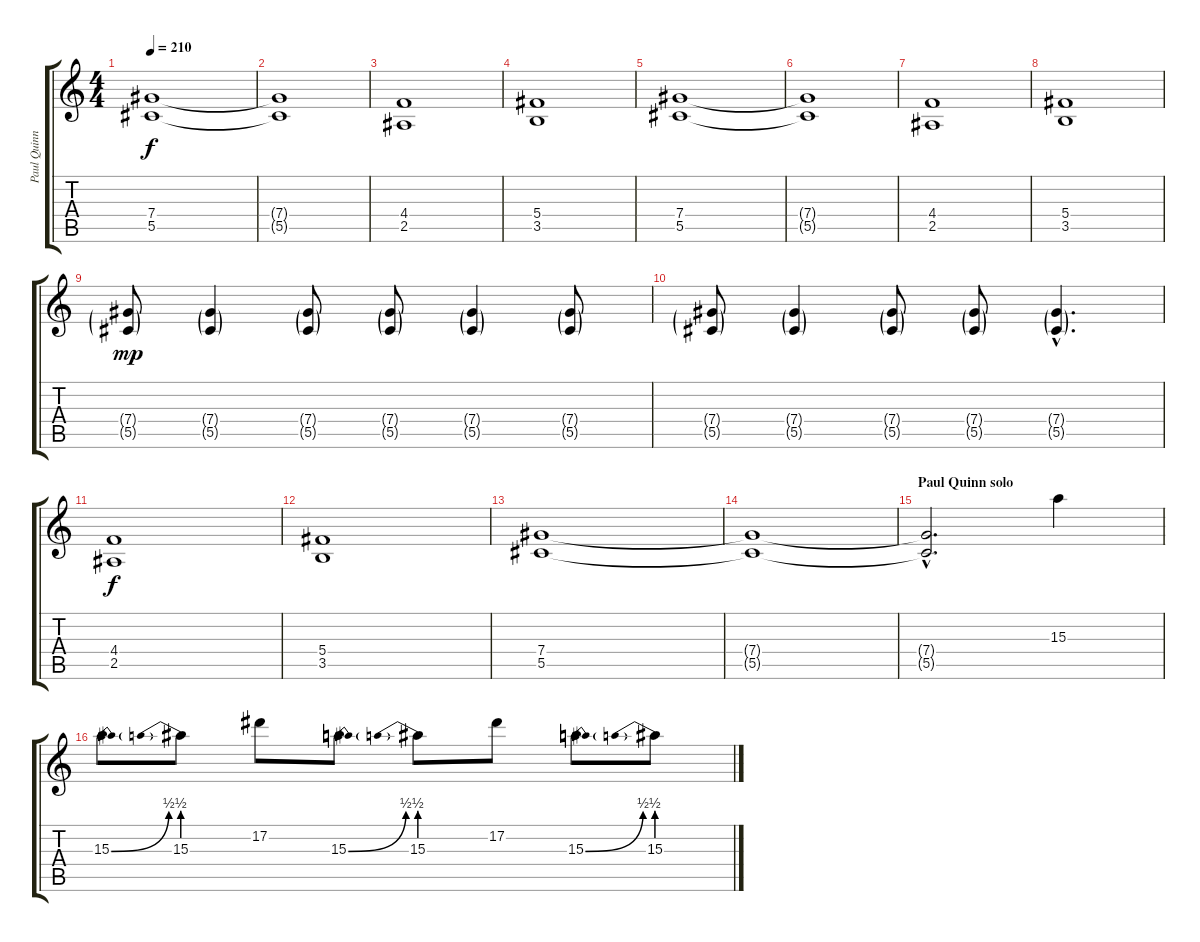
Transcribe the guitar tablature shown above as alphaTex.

\track ("Paul Quinn" "Paul Quinn") {instrument distortionguitar}
\staff {score tabs}
\tuning (Eb4 Bb3 Gb3 Db3 Ab2 Eb2) {hide}
\ts (4 4)
\tempo 210
\clef g2
\ks c
(7.4 5.5).1{dy f} |
(7.4{t} 5.5{t}).1 |
(4.4 2.5).1 |
(5.4 3.5).1 |
(7.4 5.5).1 |
(7.4{t} 5.5{t}).1 |
(4.4 2.5).1 |
(5.4 3.5).1 |
(7.4{g} 5.5{g}).8{dy mp} (7.4{g} 5.5{g}).4 (7.4{g} 5.5{g}).8 (7.4{g} 5.5{g}).8 (7.4{g} 5.5{g}).4 (7.4{g} 5.5{g}).8 |
(7.4{g} 5.5{g}).8 (7.4{g} 5.5{g}).4 (7.4{g} 5.5{g}).8 (7.4{g} 5.5{g}).8 (7.4{g hac} 5.5{g hac}).4{d} |
(4.4 2.5).1{dy f} |
(5.4 3.5).1 |
(7.4 5.5).1 |
(7.4{t} 5.5{t}).1 |
\section ("" "Paul Quinn solo")
(7.4{hac t} 5.5{hac t}).2{d} 15.3.4{volume 16} |
15.3{be (bend 0 0 60 2)}.8 15.3{be (prebend 0 2 60 2)}.8 17.2.8 15.3{be (bend 0 0 60 2)}.8 15.3{be (prebend 0 2 60 2)}.8 17.2.8 15.3{be (bend 0 0 60 2)}.8 15.3{be (prebend 0 2 60 2)}.8
